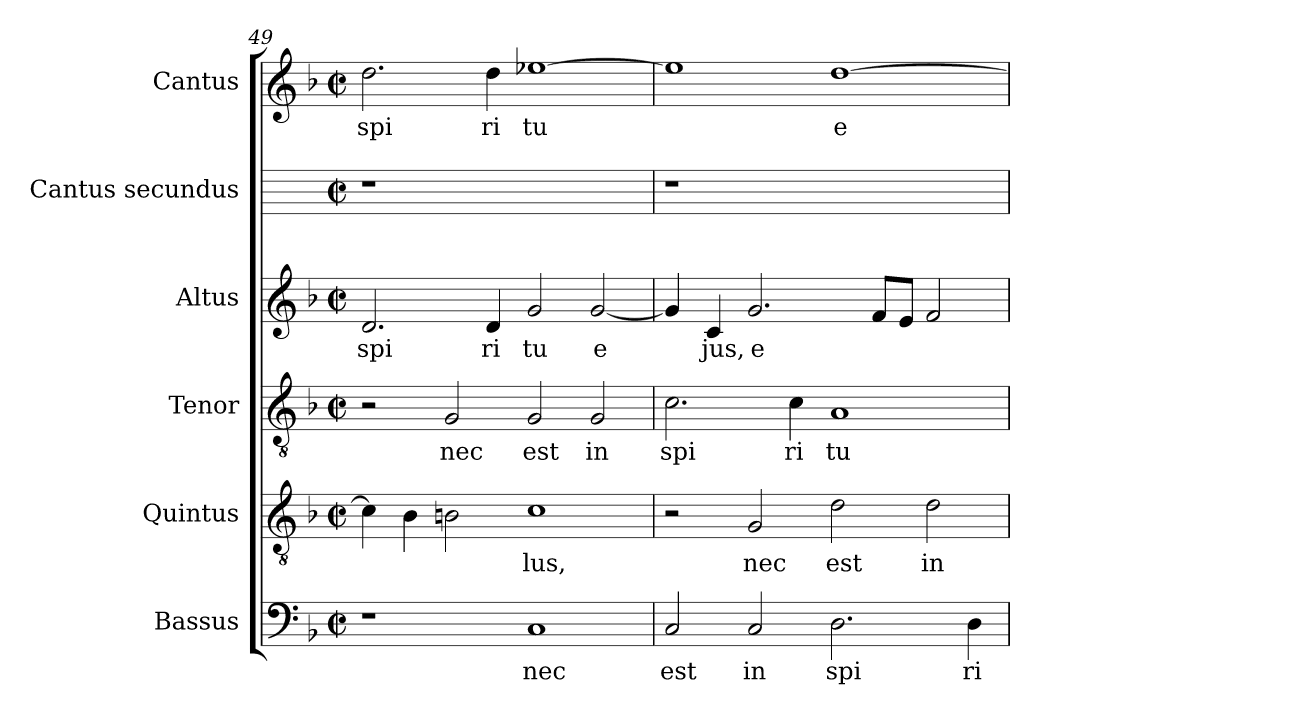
**kern	**text	**kern	**text	**kern	**text	**kern	**text	**kern	**kern	**text
*part6	*part6	*part5	*part5	*part4	*part4	*part3	*part3	*part2	*part1	*part1
*staff6	*staff6	*staff5	*staff5	*staff4	*staff4	*staff3	*staff3	*staff2	*staff1	*staff1
*I"Bassus	*	*I"Quintus	*	*I"Tenor	*	*I"Altus	*	*I"Cantus  secundus	*I"Cantus	*
*I'B	*	*I'Q	*	*I'T	*	*I'A	*	*	*I'C	*
*clefF4	*	*clefGv2	*	*clefGv2	*	*clefG2	*	*	*clefG2	*
*k[b-]	*	*k[b-]	*	*k[b-]	*	*k[b-]	*	*k[]	*k[b-]	*
*F:	*	*F:	*	*F:	*	*F:	*	*C:	*F:	*
*M2/2	*	*M2/2	*	*M2/2	*	*M2/2	*	*M2/2	*M2/2	*
*met(c|)	*	*met(c|)	*	*met(c|)	*	*met(c|)	*	*met(c|)	*met(c|)	*
=49	=49	=49	=49	=49	=49	=49	=49	=49	=49	=49
!	!	!	!LO:LY:b:cj	!	!	!	!LO:LY:b:cj	!	!	!LO:LY:b:cj
1r	.	4c\]	.	2r	.	2.d/	spi	1r	2.dd\	spi
!	!	!	!LO:LY:b:cj	!	!	!	!	!	!	!
.	.	4B-\	.	.	.	.	.	.	.	.
!	!	!	!LO:LY:b:cj	!	!LO:LY:b:cj	!	!	!	!	!
.	.	2Bn\	.	2G/	nec	.	.	.	.	.
!	!	!	!	!	!	!	!LO:LY:b:cj	!	!	!LO:LY:b:cj
.	.	.	.	.	.	4d/	ri	.	4dd\	ri
!	!LO:LY:b:cj	!	!LO:LY:b:cj	!	!LO:LY:b:cj	!	!LO:LY:b:cj	!	!	!LO:LY:b:cj
1C	nec	1c	lus,	2G/	est	2g/	tu	1ryy	[>1ee-X	tu
!	!	!	!	!	!LO:LY:b:cj	!	!LO:LY:b:cj	!	!	!
.	.	.	.	2G/	in	[<2g/	e	.	.	.
=50	=50	=50	=50	=50	=50	=50	=50	=50	=50	=50
!	!LO:LY:b:cj	!	!	!	!LO:LY:b:cj	!	!LO:LY:b:cj	!	!	!LO:LY:b:cj
2C/	est	2r	.	2.c\	spi	4g/]	.	1r	1ee-]	.
!	!	!	!	!	!	!	!LO:LY:b:cj	!	!	!
.	.	.	.	.	.	4c/	jus,	.	.	.
!	!LO:LY:b:cj	!	!LO:LY:b:cj	!	!	!	!LO:LY:b:cj	!	!	!
2C/	in	2G/	nec	.	.	2.g/	e	.	.	.
!	!	!	!	!	!LO:LY:b:cj	!	!	!	!	!
.	.	.	.	4c\	ri	.	.	.	.	.
!	!LO:LY:b:cj	!	!LO:LY:b:cj	!	!LO:LY:b:cj	!	!	!	!	!LO:LY:b:cj
2.D\	spi	2d\	est	1A	tu	.	.	1ryy	[>1dd	e
!	!	!	!	!	!	!	!LO:LY:b:cj	!	!	!
.	.	.	.	.	.	8f/L	.	.	.	.
!	!	!	!	!	!	!	!LO:LY:b:cj	!	!	!
.	.	.	.	.	.	8e/J	.	.	.	.
!	!	!	!LO:LY:b:cj	!	!	!	!LO:LY:b:cj	!	!	!
.	.	2d\	in	.	.	2f/	.	.	.	.
!	!LO:LY:b:cj	!	!	!	!	!	!	!	!	!
4D\	ri	.	.	.	.	.	.	.	.	.
=	=	=	=	=	=	=	=	=	=	=
*-	*-	*-	*-	*-	*-	*-	*-	*-	*-	*-
